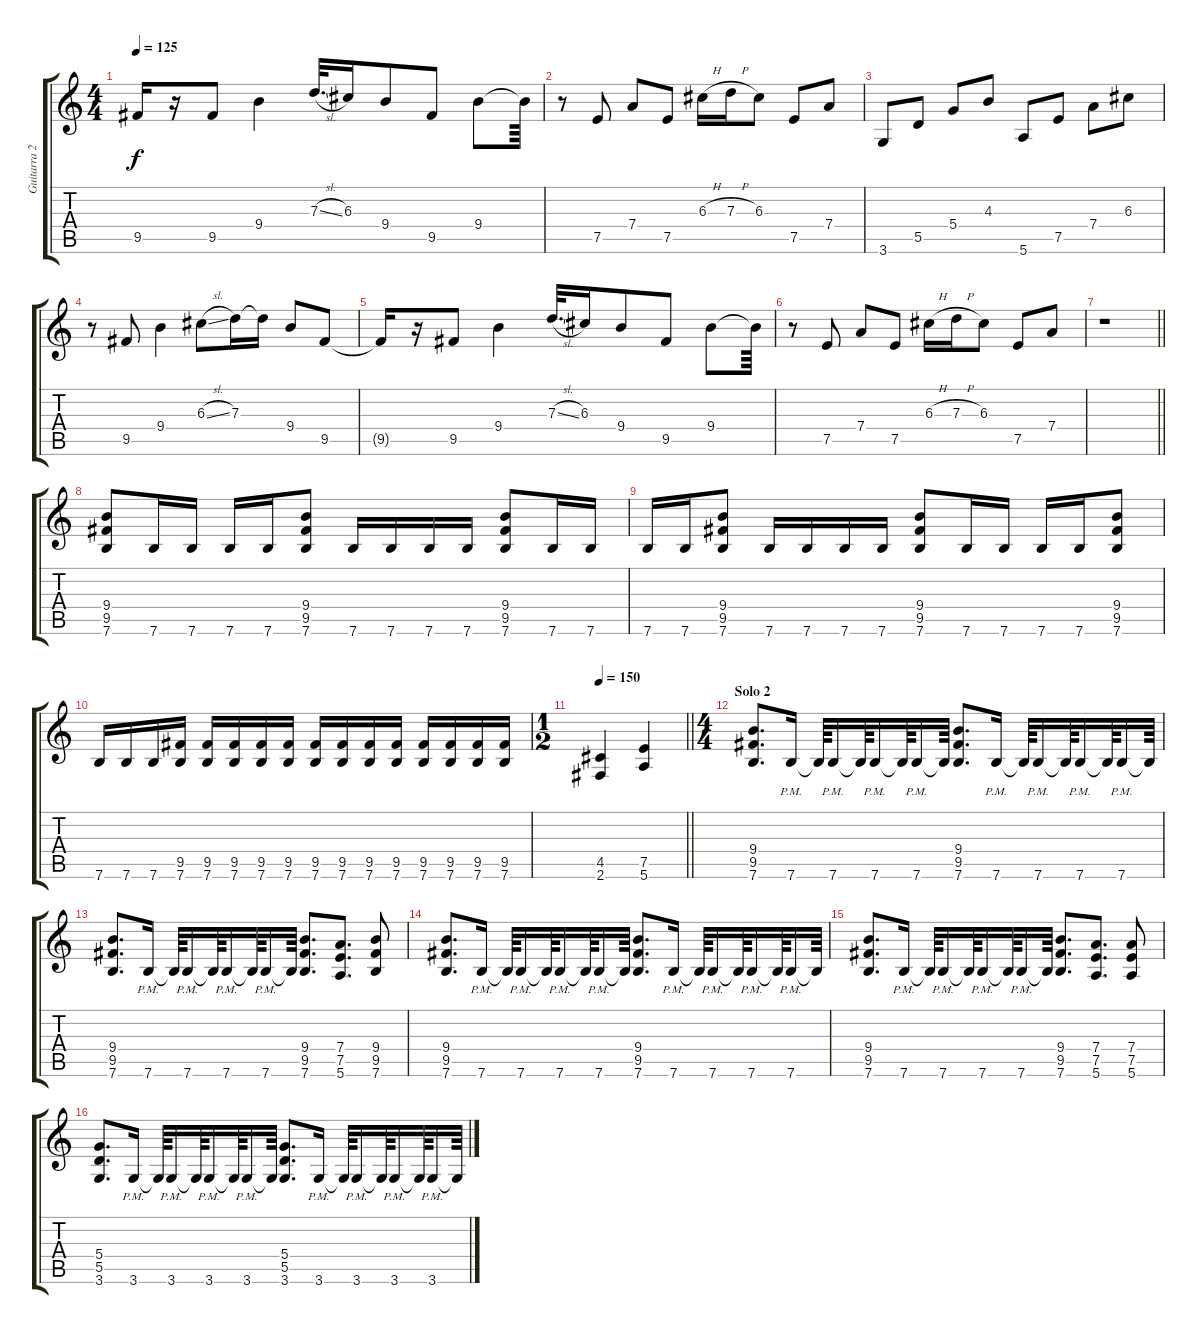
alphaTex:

\track ("Guitarra 2" "Guitarra 2") {instrument distortionguitar}
\staff {score tabs}
\tuning (E4 B3 G3 D3 A2 E2) {hide}
\ts (4 4)
\tempo 125
\clef g2
\ks c
9.5{t}.16{dy f} r.16 9.5.8 9.4.4 7.3{sl}.32{d} 6.3.16 9.4.8 9.5.8 9.4.8 9.4{t}.64 |
r.8 7.5.8 7.4.8 7.5.8 6.3{h}.16 7.3{h}.16 6.3.8 7.5.8 7.4.8 |
3.6.8 5.5.8 5.4.8 4.3.8 5.6.8 7.5.8 7.4.8 6.3.8 |
r.8 9.5.8 9.4.4 6.3{sl}.8 7.3.16 7.3{t}.16 9.4.8 9.5.8 |
9.5{t}.16 r.16 9.5.8 9.4.4 7.3{sl}.32{d} 6.3.16 9.4.8 9.5.8 9.4.8 9.4{t}.64 |
r.8 7.5.8 7.4.8 7.5.8 6.3{h}.16 7.3{h}.16 6.3.8 7.5.8 7.4.8 |
\barLineRight lightlight
r.1 |
(9.4 9.5 7.6).8{volume 10 instrument distortionguitar} 7.6.16 7.6.16 7.6.16 7.6.16 (9.4 9.5 7.6).8 7.6.16 7.6.16 7.6.16 7.6.16 (9.4 9.5 7.6).8 7.6.16 7.6.16 |
7.6.16 7.6.16 (9.4 9.5 7.6).8 7.6.16 7.6.16 7.6.16 7.6.16 (9.4 9.5 7.6).8 7.6.16 7.6.16 7.6.16 7.6.16 (9.4 9.5 7.6).8 |
7.6.16 7.6.16 7.6.16 (9.5 7.6).16 (9.5 7.6).16 (9.5 7.6).16 (9.5 7.6).16 (9.5 7.6).16 (9.5 7.6).16 (9.5 7.6).16 (9.5 7.6).16 (9.5 7.6).16 (9.5 7.6).16 (9.5 7.6).16 (9.5 7.6).16 (9.5 7.6).16 |
\ts (1 2)
\tempo 150
\barLineRight lightlight
(4.5 2.6).4 (7.5 5.6).4 |
\ts (4 4)
\section ("" "Solo 2")
(9.4 9.5 7.6).8{d} 7.6{pm}.16 7.6{t}.64 7.6{pm}.16 7.6{t}.64 7.6{pm}.16 7.6{t}.64 7.6{pm}.16 7.6{t}.64 (9.4 9.5 7.6).8{d} 7.6{pm}.16 7.6{t}.64 7.6{pm}.16 7.6{t}.64 7.6{pm}.16 7.6{t}.64 7.6{pm}.16 7.6{t}.64 |
(9.4 9.5 7.6).8{d} 7.6{pm}.16 7.6{t}.64 7.6{pm}.16 7.6{t}.64 7.6{pm}.16 7.6{t}.64 7.6{pm}.16 7.6{t}.64 (9.4 9.5 7.6).8{d} (7.4 7.5 5.6).8{d} (9.4 9.5 7.6).8 |
(9.4 9.5 7.6).8{d} 7.6{pm}.16 7.6{t}.64 7.6{pm}.16 7.6{t}.64 7.6{pm}.16 7.6{t}.64 7.6{pm}.16 7.6{t}.64 (9.4 9.5 7.6).8{d} 7.6{pm}.16 7.6{t}.64 7.6{pm}.16 7.6{t}.64 7.6{pm}.16 7.6{t}.64 7.6{pm}.16 7.6{t}.64 |
(9.4 9.5 7.6).8{d} 7.6{pm}.16 7.6{t}.64 7.6{pm}.16 7.6{t}.64 7.6{pm}.16 7.6{t}.64 7.6{pm}.16 7.6{t}.64 (9.4 9.5 7.6).8{d} (7.4 7.5 5.6).8{d} (7.4 7.5 5.6).8 |
(5.4 5.5 3.6).8{d} 3.6{pm}.16 3.6{t}.64 3.6{pm}.16 3.6{t}.64 3.6{pm}.16 3.6{t}.64 3.6{pm}.16 3.6{t}.64 (5.4 5.5 3.6).8{d} 3.6{pm}.16 3.6{t}.64 3.6{pm}.16 3.6{t}.64 3.6{pm}.16 3.6{t}.64 3.6{pm}.16 3.6{t}.64
